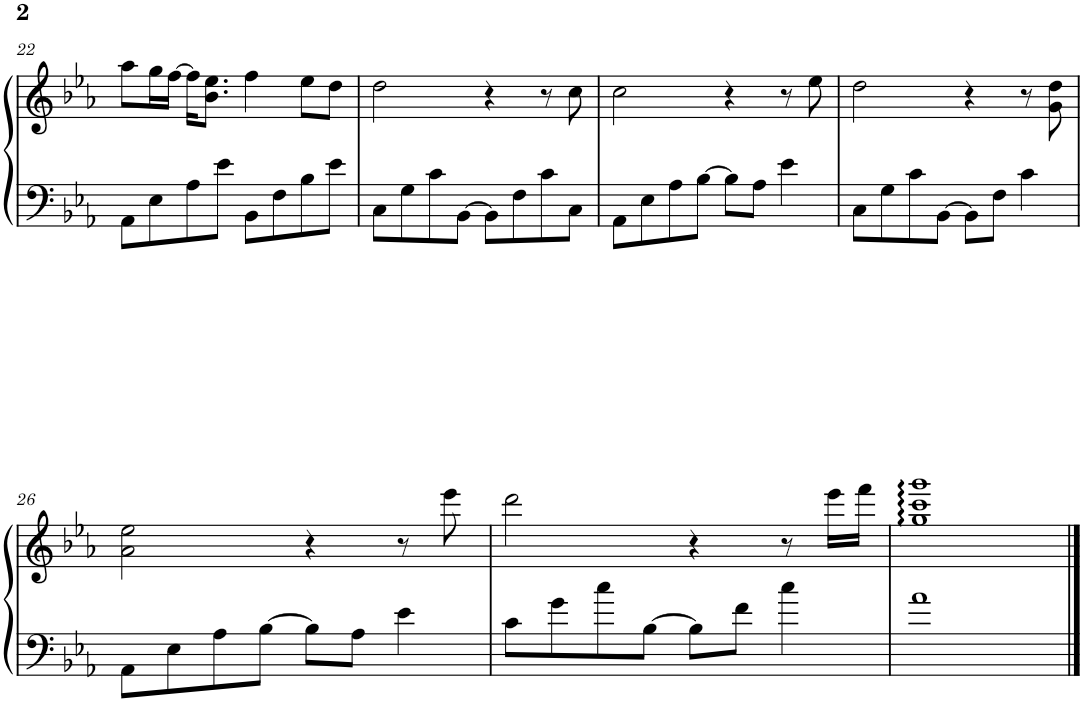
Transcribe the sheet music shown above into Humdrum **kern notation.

**kern	**kern
*part1	*part1
*staff2	*staff1
*I"钢琴, Piano 1	*
*I'Pno.	*
!!LO:PB:g=z
*clefF4	*clefG2
*k[b-e-a-]	*k[b-e-a-]
*M4/4	*M4/4
=22	=22
8AA-\L	8aa-\L
8E-\	16gg\L
.	[16ff\JJ
8A-\	16ff\KL]
.	8.b-\ 8.ee-\J
8e-\J	.
8BB-\L	4ff\
8F\	.
8B-\	8ee-\L
8e-\J	8dd\J
=23	=23
8C\L	2dd\
8G\	.
8c\	.
[8BB-\J	.
8BB-\L]	4r
8F\	.
8c\	8r
8C\J	8cc\
=24	=24
8AA-\L	2cc\
8E-\	.
8A-\	.
[8B-\J	.
8B-\L]	4r
8A-\J	.
4e-\	8r
.	8ee-\
=25	=25
8C\L	2dd\
8G\	.
8c\	.
[8BB-\J	.
8BB-\L]	4r
8F\J	.
4c\	8r
.	8g\ 8dd\
!!LO:LB:g=z
=26	=26
8AA-\L	2a-\ 2ee-\
8E-\	.
8A-\	.
[8B-\J	.
8B-\L]	4r
8A-\J	.
4e-\	8r
.	8eee-\
=27	=27
8c\L	2ddd\
8g\	.
8cc\	.
[8B-\J	.
8B-\L]	4r
8f\J	.
4cc\	8r
.	16eee-\LL
.	16fff\JJ
=28	=28
1a-	1gg 1ccc 1ggg
==	==
*-	*-
